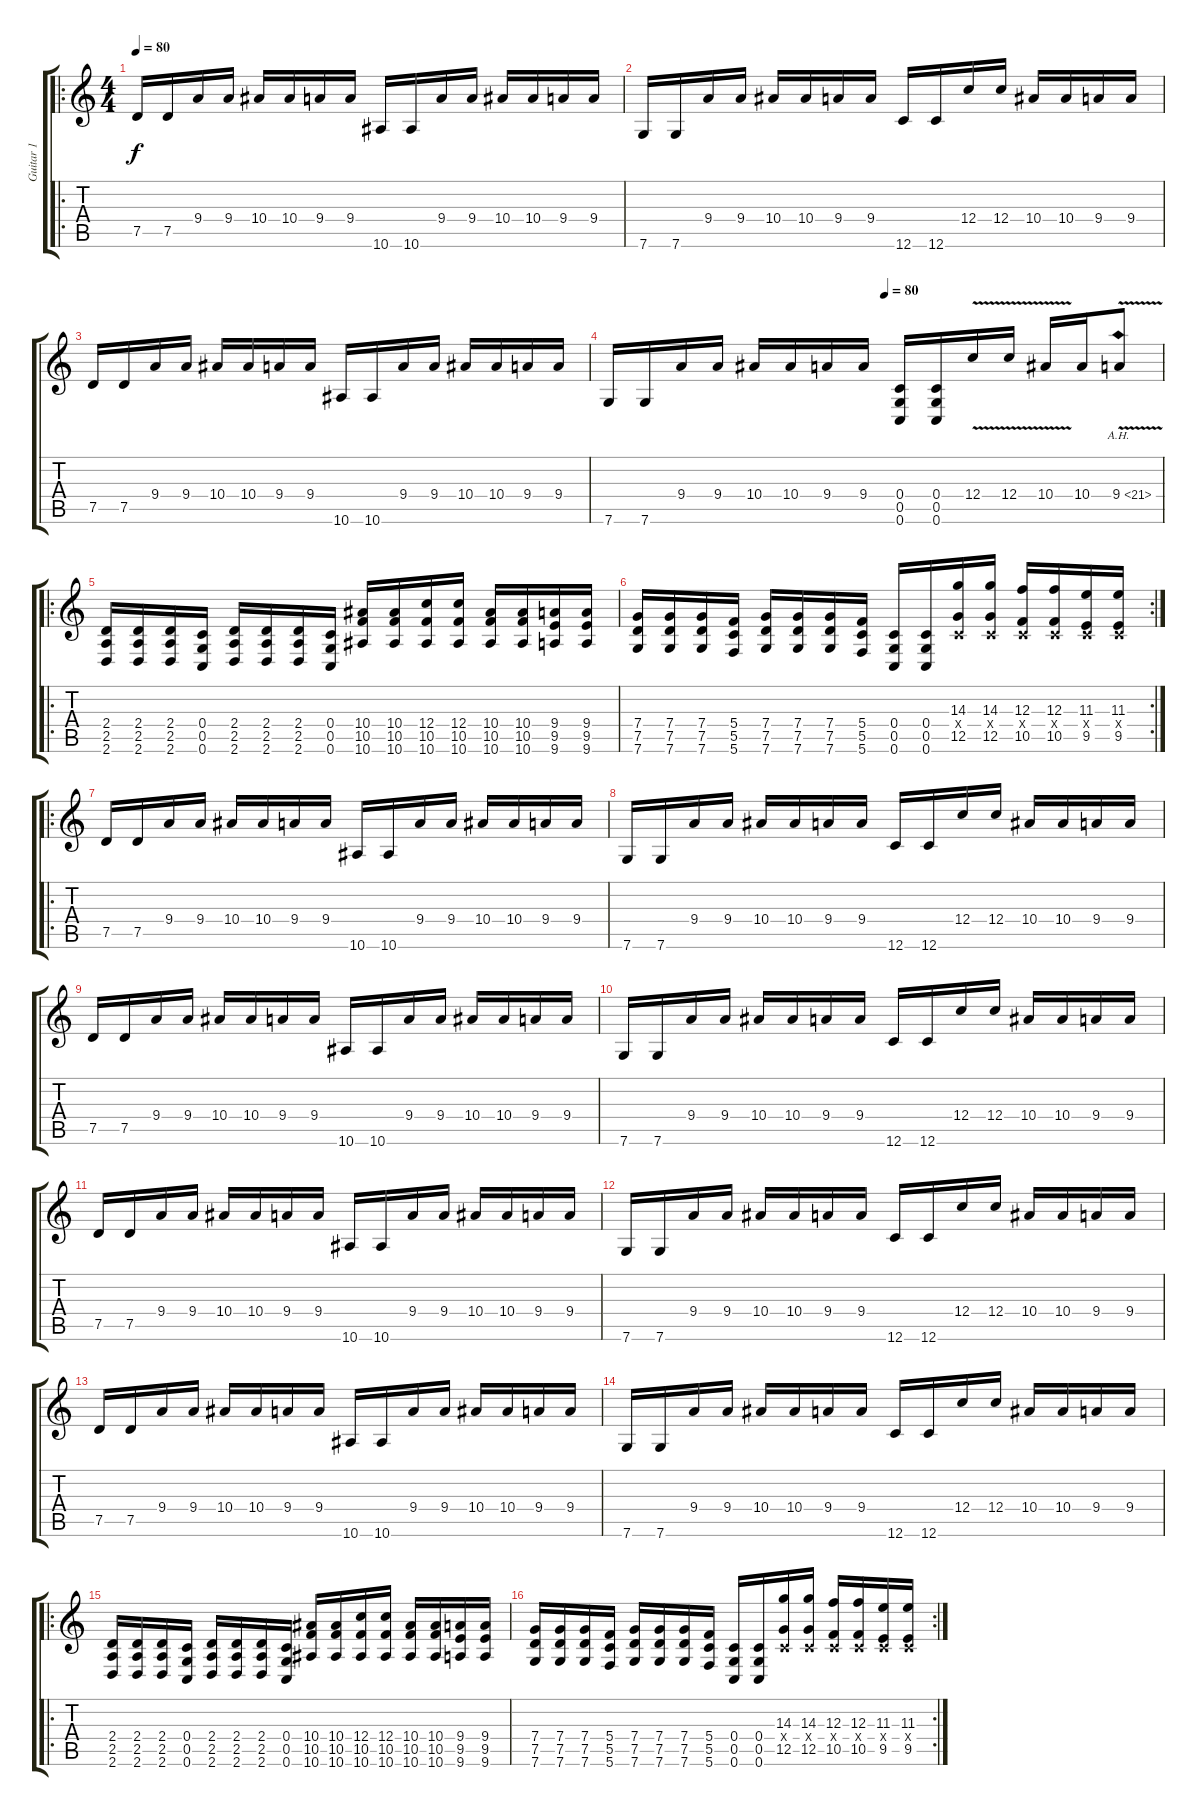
\track ("Guitar 1" "Guitar 1") {instrument electricguitarmuted}
\staff {score tabs}
\tuning (D4 A3 F3 C3 G2 C2) {hide}
\ro
\ts (4 4)
\tempo 80
\clef g2
\ks c
7.5.16{dy f instrument electricguitarmuted} 7.5.16 9.4.16 9.4.16 10.4.16 10.4.16 9.4.16 9.4.16 10.6.16 10.6.16 9.4.16 9.4.16 10.4.16 10.4.16 9.4.16 9.4.16 |
7.6.16 7.6.16 9.4.16 9.4.16 10.4.16 10.4.16 9.4.16 9.4.16 12.6.16 12.6.16 12.4.16 12.4.16 10.4.16 10.4.16 9.4.16 9.4.16 |
7.5.16 7.5.16 9.4.16 9.4.16 10.4.16 10.4.16 9.4.16 9.4.16 10.6.16 10.6.16 9.4.16 9.4.16 10.4.16 10.4.16 9.4.16 9.4.16 |
\tempo (80 0.5)
7.6.16 7.6.16 9.4.16 9.4.16 10.4.16 10.4.16 9.4.16 9.4.16 (0.4 0.5 0.6).16{volume 12 instrument distortionguitar} (0.4 0.5 0.6).16 12.4{v}.16 12.4{v}.16 10.4{v}.16 10.4.16 9.4{ah 12 v}.8 |
\ro
(2.4 2.5 2.6).16{instrument distortionguitar} (2.4 2.5 2.6).16 (2.4 2.5 2.6).16 (0.4 0.5 0.6).16 (2.4 2.5 2.6).16 (2.4 2.5 2.6).16 (2.4 2.5 2.6).16 (0.4 0.5 0.6).16 (10.4 10.5 10.6).16 (10.4 10.5 10.6).16 (12.4 10.5 10.6).16 (12.4 10.5 10.6).16 (10.4 10.5 10.6).16 (10.4 10.5 10.6).16 (9.4 9.5 9.6).16 (9.4 9.5 9.6).16 |
\rc 2
(7.4 7.5 7.6).16 (7.4 7.5 7.6).16 (7.4 7.5 7.6).16 (5.4 5.5 5.6).16 (7.4 7.5 7.6).16 (7.4 7.5 7.6).16 (7.4 7.5 7.6).16 (5.4 5.5 5.6).16 (0.4 0.5 0.6).16 (0.4 0.5 0.6).16 (14.3 0.4{x} 12.5).16 (14.3 0.4{x} 12.5).16 (12.3 0.4{x} 10.5).16 (12.3 0.4{x} 10.5).16 (11.3 0.4{x} 9.5).16 (11.3 0.4{x} 9.5).16 |
\ro
7.5.16{volume 11 instrument electricguitarmuted} 7.5.16 9.4.16 9.4.16 10.4.16 10.4.16 9.4.16 9.4.16 10.6.16 10.6.16 9.4.16 9.4.16 10.4.16 10.4.16 9.4.16 9.4.16 |
7.6.16 7.6.16 9.4.16 9.4.16 10.4.16 10.4.16 9.4.16 9.4.16 12.6.16 12.6.16 12.4.16 12.4.16 10.4.16 10.4.16 9.4.16 9.4.16 |
7.5.16 7.5.16 9.4.16 9.4.16 10.4.16 10.4.16 9.4.16 9.4.16 10.6.16 10.6.16 9.4.16 9.4.16 10.4.16 10.4.16 9.4.16 9.4.16 |
7.6.16 7.6.16 9.4.16 9.4.16 10.4.16 10.4.16 9.4.16 9.4.16 12.6.16 12.6.16 12.4.16 12.4.16 10.4.16 10.4.16 9.4.16 9.4.16 |
7.5.16 7.5.16 9.4.16 9.4.16 10.4.16 10.4.16 9.4.16 9.4.16 10.6.16 10.6.16 9.4.16 9.4.16 10.4.16 10.4.16 9.4.16 9.4.16 |
7.6.16 7.6.16 9.4.16 9.4.16 10.4.16 10.4.16 9.4.16 9.4.16 12.6.16 12.6.16 12.4.16 12.4.16 10.4.16 10.4.16 9.4.16 9.4.16 |
7.5.16 7.5.16 9.4.16 9.4.16 10.4.16 10.4.16 9.4.16 9.4.16 10.6.16 10.6.16 9.4.16 9.4.16 10.4.16 10.4.16 9.4.16 9.4.16 |
7.6.16 7.6.16 9.4.16 9.4.16 10.4.16 10.4.16 9.4.16 9.4.16 12.6.16 12.6.16 12.4.16 12.4.16 10.4.16 10.4.16 9.4.16 9.4.16 |
\ro
(2.4 2.5 2.6).16{instrument overdrivenguitar} (2.4 2.5 2.6).16 (2.4 2.5 2.6).16 (0.4 0.5 0.6).16 (2.4 2.5 2.6).16 (2.4 2.5 2.6).16 (2.4 2.5 2.6).16 (0.4 0.5 0.6).16 (10.4 10.5 10.6).16 (10.4 10.5 10.6).16 (12.4 10.5 10.6).16 (12.4 10.5 10.6).16 (10.4 10.5 10.6).16 (10.4 10.5 10.6).16 (9.4 9.5 9.6).16 (9.4 9.5 9.6).16 |
\rc 2
(7.4 7.5 7.6).16 (7.4 7.5 7.6).16 (7.4 7.5 7.6).16 (5.4 5.5 5.6).16 (7.4 7.5 7.6).16 (7.4 7.5 7.6).16 (7.4 7.5 7.6).16 (5.4 5.5 5.6).16 (0.4 0.5 0.6).16 (0.4 0.5 0.6).16 (14.3 0.4{x} 12.5).16 (14.3 0.4{x} 12.5).16 (12.3 0.4{x} 10.5).16 (12.3 0.4{x} 10.5).16 (11.3 0.4{x} 9.5).16 (11.3 0.4{x} 9.5).16
